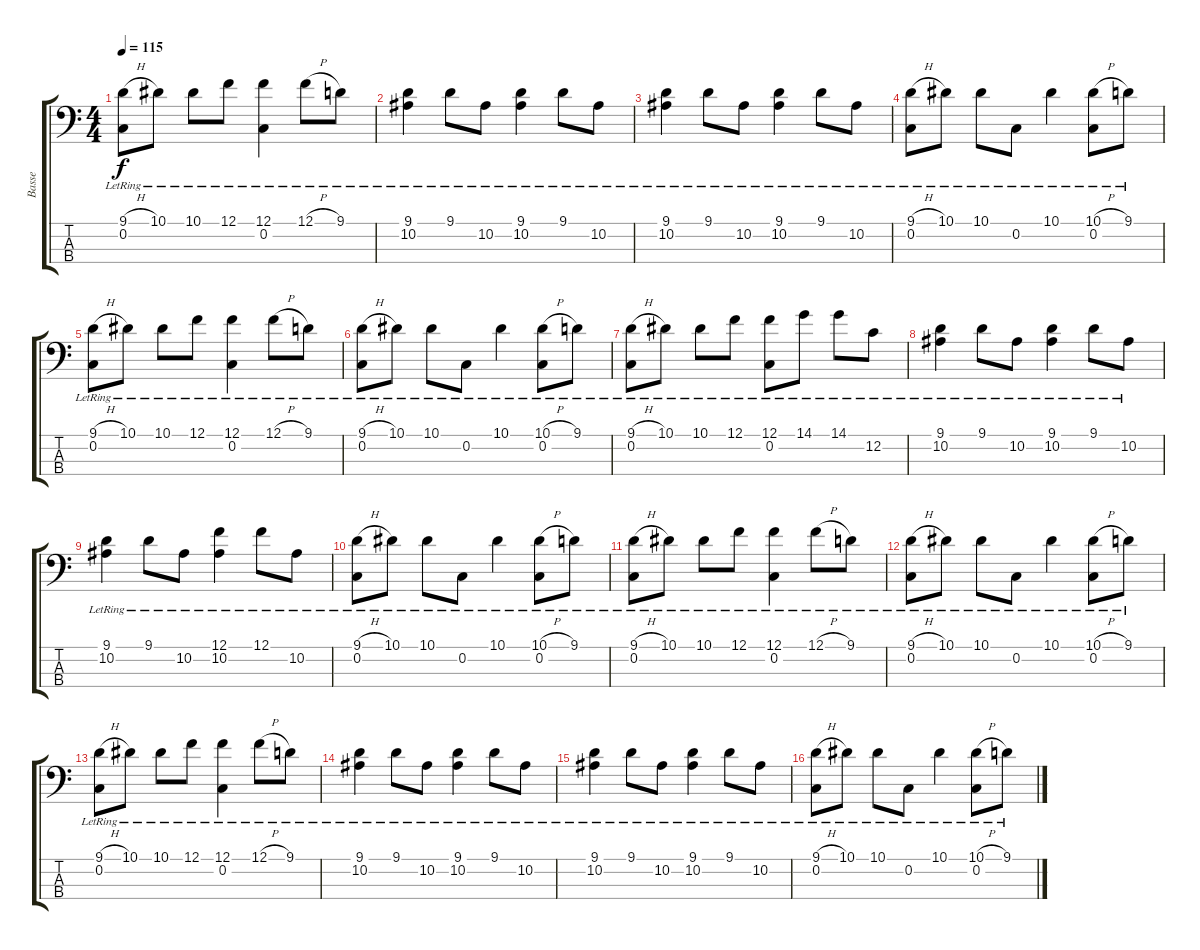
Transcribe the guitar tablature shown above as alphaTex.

\track ("Basse" "Basse") {instrument electricbassfinger}
\staff {score tabs}
\tuning (F2 C2 G1 C1) {hide}
\ts (4 4)
\tempo 115
\clef f4
\ks c
(9.1{h lr} 0.2{lr}).8{dy f} 10.1{lr}.8 10.1{lr}.8 12.1{lr}.8 (12.1{lr} 0.2{lr}).4 12.1{h lr}.8 9.1{lr}.8 |
(9.1{lr} 10.2{lr}).4 9.1{lr}.8 10.2{lr}.8 (9.1 10.2{lr}).4 9.1{lr}.8 10.2{lr}.8 |
(9.1 10.2{lr}).4 9.1{lr}.8 10.2{lr}.8 (9.1 10.2{lr}).4 9.1{lr}.8 10.2{lr}.8 |
(9.1{h lr} 0.2{lr}).8 10.1{lr}.8 10.1{lr}.8 0.2{lr}.8 10.1{lr}.4 (10.1{h lr} 0.2{lr}).8 9.1{lr}.8 |
(9.1{h lr} 0.2{lr}).8 10.1{lr}.8 10.1{lr}.8 12.1{lr}.8 (12.1{lr} 0.2{lr}).4 12.1{h lr}.8 9.1{lr}.8 |
(9.1{h lr} 0.2{lr}).8 10.1{lr}.8 10.1{lr}.8 0.2{lr}.8 10.1{lr}.4 (10.1{h lr} 0.2{lr}).8 9.1{lr}.8 |
(9.1{h lr} 0.2{lr}).8 10.1{lr}.8 10.1{lr}.8 12.1{lr}.8 (12.1{lr} 0.2{lr}).8 14.1{lr}.8 14.1{lr}.8 12.2{lr}.8 |
(9.1{lr} 10.2{lr}).4 9.1{lr}.8 10.2{lr}.8 (9.1 10.2{lr}).4 9.1{lr}.8 10.2{lr}.8 |
(9.1 10.2{lr}).4 9.1{lr}.8 10.2{lr}.8 (12.1{lr} 10.2).4 12.1{lr}.8 10.2{lr}.8 |
(9.1{h lr} 0.2{lr}).8 10.1{lr}.8 10.1{lr}.8 0.2{lr}.8 10.1{lr}.4 (10.1{h lr} 0.2{lr}).8 9.1{lr}.8 |
(9.1{h lr} 0.2{lr}).8 10.1{lr}.8 10.1{lr}.8 12.1{lr}.8 (12.1{lr} 0.2{lr}).4 12.1{h lr}.8 9.1{lr}.8 |
(9.1{h lr} 0.2{lr}).8 10.1{lr}.8 10.1{lr}.8 0.2{lr}.8 10.1{lr}.4 (10.1{h lr} 0.2{lr}).8 9.1{lr}.8 |
(9.1{h lr} 0.2{lr}).8 10.1{lr}.8 10.1{lr}.8 12.1{lr}.8 (12.1{lr} 0.2{lr}).4 12.1{h lr}.8 9.1{lr}.8 |
(9.1{lr} 10.2{lr}).4 9.1{lr}.8 10.2{lr}.8 (9.1 10.2{lr}).4 9.1{lr}.8 10.2{lr}.8 |
(9.1 10.2{lr}).4 9.1{lr}.8 10.2{lr}.8 (9.1 10.2{lr}).4 9.1{lr}.8 10.2{lr}.8 |
(9.1{h lr} 0.2{lr}).8 10.1{lr}.8 10.1{lr}.8 0.2{lr}.8 10.1{lr}.4 (10.1{h lr} 0.2{lr}).8 9.1{lr}.8
